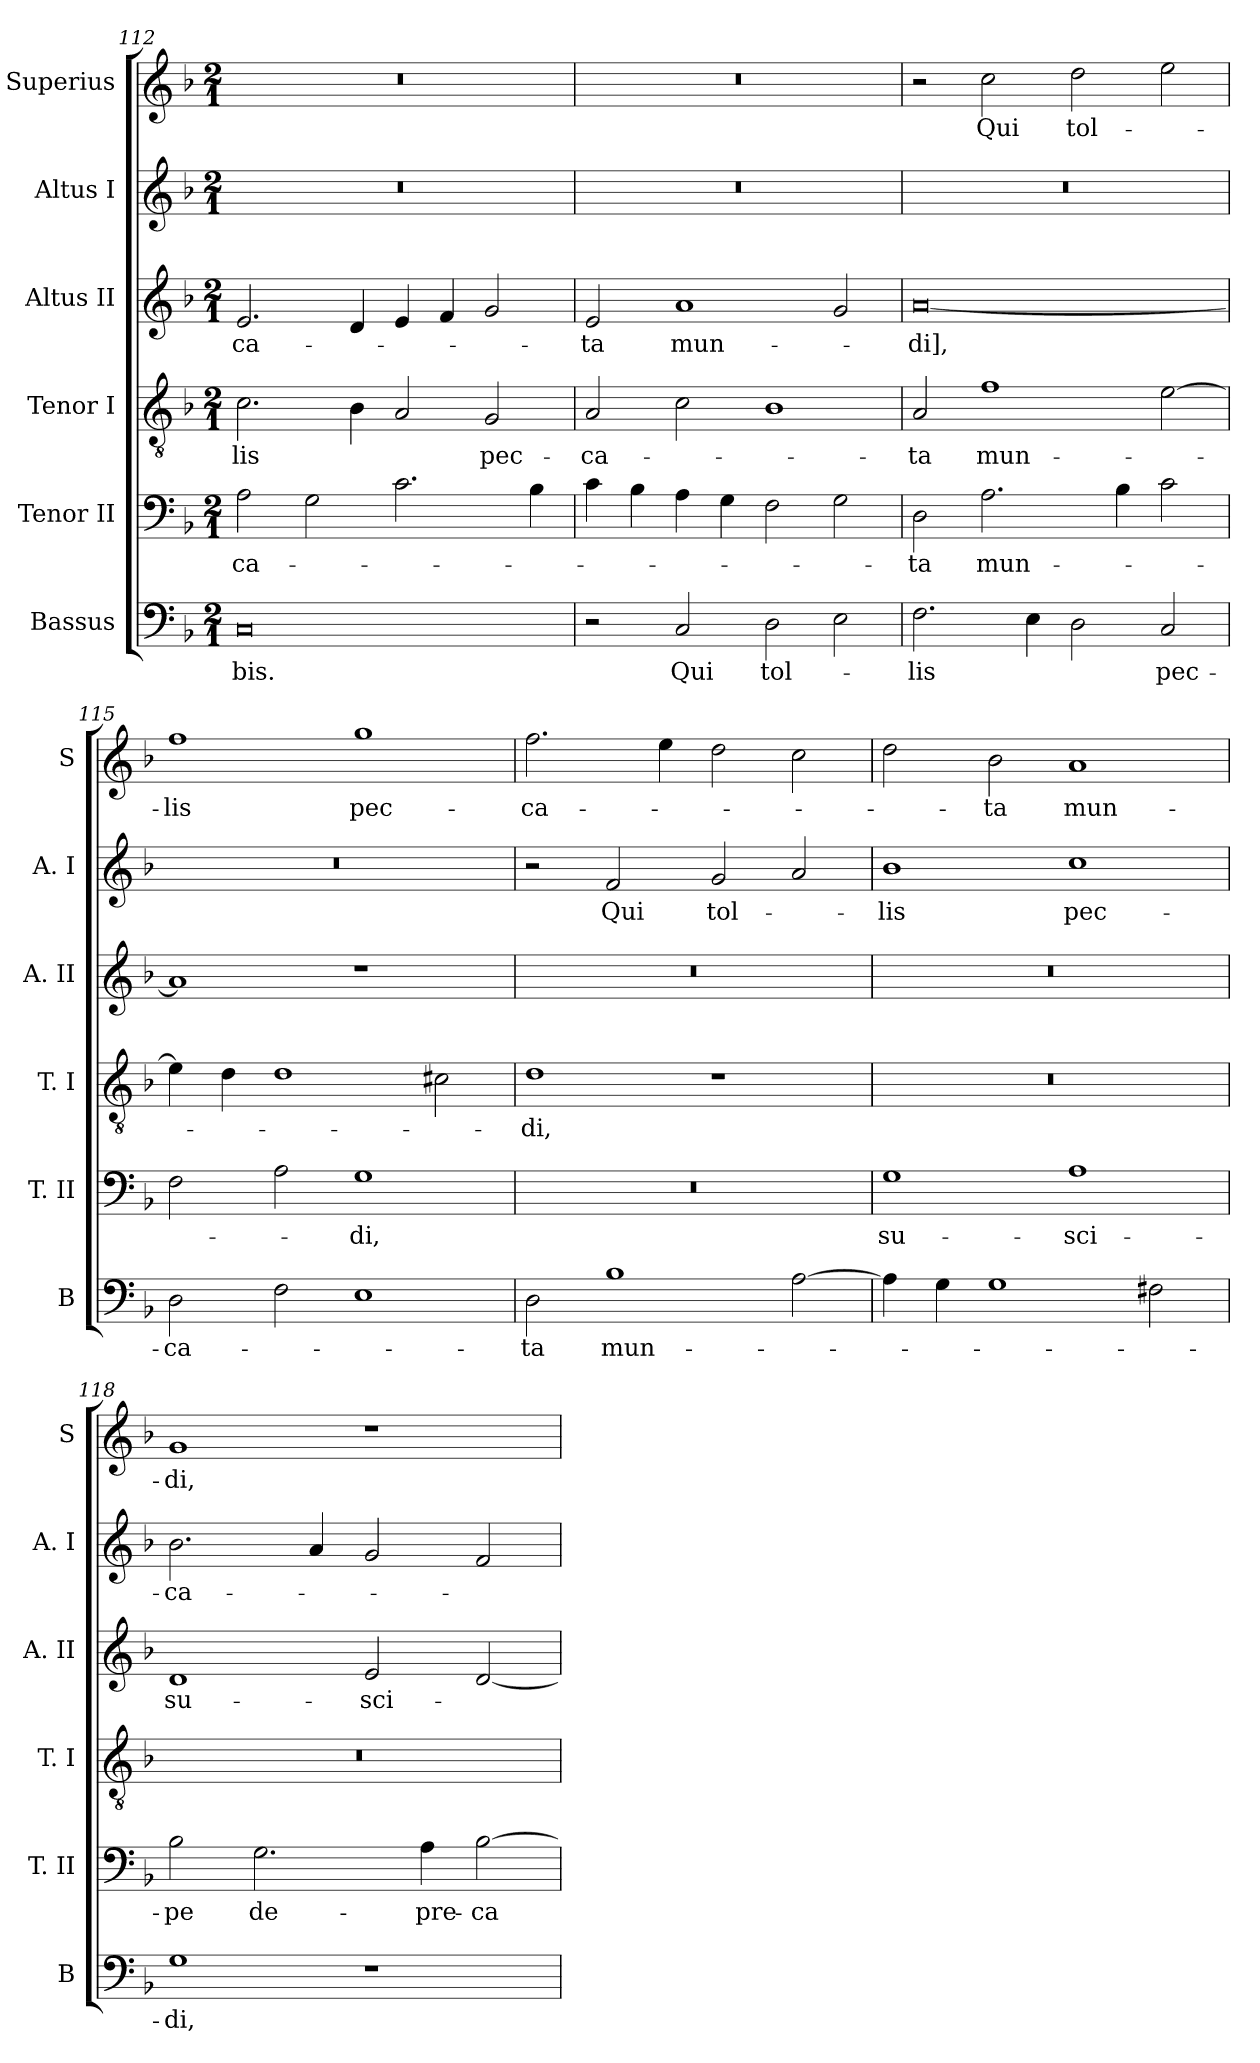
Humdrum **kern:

**kern	**text	**kern	**text	**kern	**text	**kern	**text	**kern	**text	**kern	**text
*part6	*part6	*part5	*part5	*part4	*part4	*part3	*part3	*part2	*part2	*part1	*part1
*staff6	*staff6	*staff5	*staff5	*staff4	*staff4	*staff3	*staff3	*staff2	*staff2	*staff1	*staff1
*I"Bassus	*	*I"Tenor II	*	*I"Tenor I	*	*I"Altus II	*	*I"Altus I	*	*I"Superius	*
*I'B	*	*I'T. II	*	*I'T. I	*	*I'A. II	*	*I'A. I	*	*I'S	*
*clefF4	*	*clefF4	*	*clefGv2	*	*clefG2	*	*clefG2	*	*clefG2	*
*k[b-]	*	*k[b-]	*	*k[b-]	*	*k[b-]	*	*k[b-]	*	*k[b-]	*
*F:	*	*F:	*	*F:	*	*F:	*	*F:	*	*F:	*
*M2/1	*	*M2/1	*	*M2/1	*	*M2/1	*	*M2/1	*	*M2/1	*
=112	=112	=112	=112	=112	=112	=112	=112	=112	=112	=112	=112
0C	-bis.	2A	-ca-	2.c	-lis	2.e	-ca-	0r	.	0r	.
.	.	2G	.	.	.	.	.	.	.	.	.
.	.	.	.	4B-	.	4d	.	.	.	.	.
.	.	2.c	.	2A	.	4e	.	.	.	.	.
.	.	.	.	.	.	4f	.	.	.	.	.
.	.	.	.	2G	pec-	2g	.	.	.	.	.
.	.	4B-	.	.	.	.	.	.	.	.	.
=113	=113	=113	=113	=113	=113	=113	=113	=113	=113	=113	=113
2r	.	4c	.	2A	-ca-	2e	-ta	0r	.	0r	.
.	.	4B-	.	.	.	.	.	.	.	.	.
2C	Qui	4A	.	2c	.	1a	mun-	.	.	.	.
.	.	4G	.	.	.	.	.	.	.	.	.
2D	tol-	2F	.	1B-	.	.	.	.	.	.	.
2E	.	2G	.	.	.	2g	.	.	.	.	.
=114	=114	=114	=114	=114	=114	=114	=114	=114	=114	=114	=114
2.F	-lis	2D	-ta	2A	-ta	[0a	-di],	0r	.	2r	.
.	.	2.A	mun-	1f	mun-	.	.	.	.	2cc	Qui
4E	.	.	.	.	.	.	.	.	.	.	.
2D	.	.	.	.	.	.	.	.	.	2dd	tol-
.	.	4B-	.	.	.	.	.	.	.	.	.
2C	pec-	2c	.	[2e	.	.	.	.	.	2ee	.
=115	=115	=115	=115	=115	=115	=115	=115	=115	=115	=115	=115
2D	-ca-	2F	.	4e]	.	1a]	.	0r	.	1ff	-lis
.	.	.	.	4d	.	.	.	.	.	.	.
2F	.	2A	.	1d	.	.	.	.	.	.	.
1E	.	1G	-di,	.	.	1r	.	.	.	1gg	pec-
.	.	.	.	2c#X	.	.	.	.	.	.	.
=116	=116	=116	=116	=116	=116	=116	=116	=116	=116	=116	=116
2D	-ta	0r	.	1d	-di,	0r	.	2r	.	2.ff	-ca-
1B-	mun-	.	.	.	.	.	.	2f	Qui	.	.
.	.	.	.	.	.	.	.	.	.	4ee	.
.	.	.	.	1r	.	.	.	2g	tol-	2dd	.
[2A	.	.	.	.	.	.	.	2a	.	2cc	.
=117	=117	=117	=117	=117	=117	=117	=117	=117	=117	=117	=117
4A]	.	1G	su-	0r	.	0r	.	1b-	-lis	2dd	.
4G	.	.	.	.	.	.	.	.	.	.	.
1G	.	.	.	.	.	.	.	.	.	2b-	-ta
.	.	1A	-sci-	.	.	.	.	1cc	pec-	1a	mun-
2F#X	.	.	.	.	.	.	.	.	.	.	.
=118	=118	=118	=118	=118	=118	=118	=118	=118	=118	=118	=118
1G	-di,	2B-	-pe	0r	.	1d	su-	2.b-	-ca-	1g	-di,
.	.	2.G	de-	.	.	.	.	.	.	.	.
.	.	.	.	.	.	.	.	4a	.	.	.
1r	.	.	.	.	.	2e	-sci-	2g	.	1r	.
.	.	4A	-pre-	.	.	.	.	.	.	.	.
.	.	[2B-	-ca-	.	.	[2d	.	2f	.	.	.
=	=	=	=	=	=	=	=	=	=	=	=
*-	*-	*-	*-	*-	*-	*-	*-	*-	*-	*-	*-
